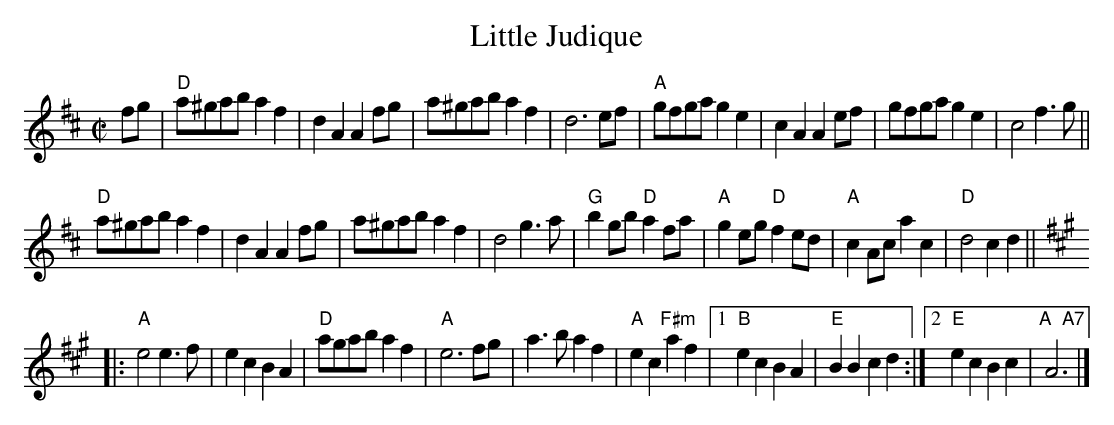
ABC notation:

X:1
T: Little Judique
M: C|
L: 1/8
K: D
fg |\
"D"a^gab a2f2 | d2A2 A2fg | a^gab a2f2 | d6 ef |\
"A"gfga g2e2 | c2A2 A2ef | gfga g2e2 | c4 f3g ||
"D"a^gab a2f2 | d2A2 A2fg | a^gab a2f2 | d4 g3a |\
"G"b2gb "D"a2fa | "A"g2eg "D"f2ed | "A"c2Ac a2c2 | "D"d4 c2d2 ||[K:A]
|:\
"A"e4 e3f | e2c2 B2A2 | "D"agab a2f2 | "A"e6 fg | a3b a2f2 |\
"A"e2c2 "F#m"a2f2 |1 "B"e2c2 B2A2 | "E"B2B2 c2d2 :|2 "E"e2c2 B2c2 | "A  A7"A6 |]
